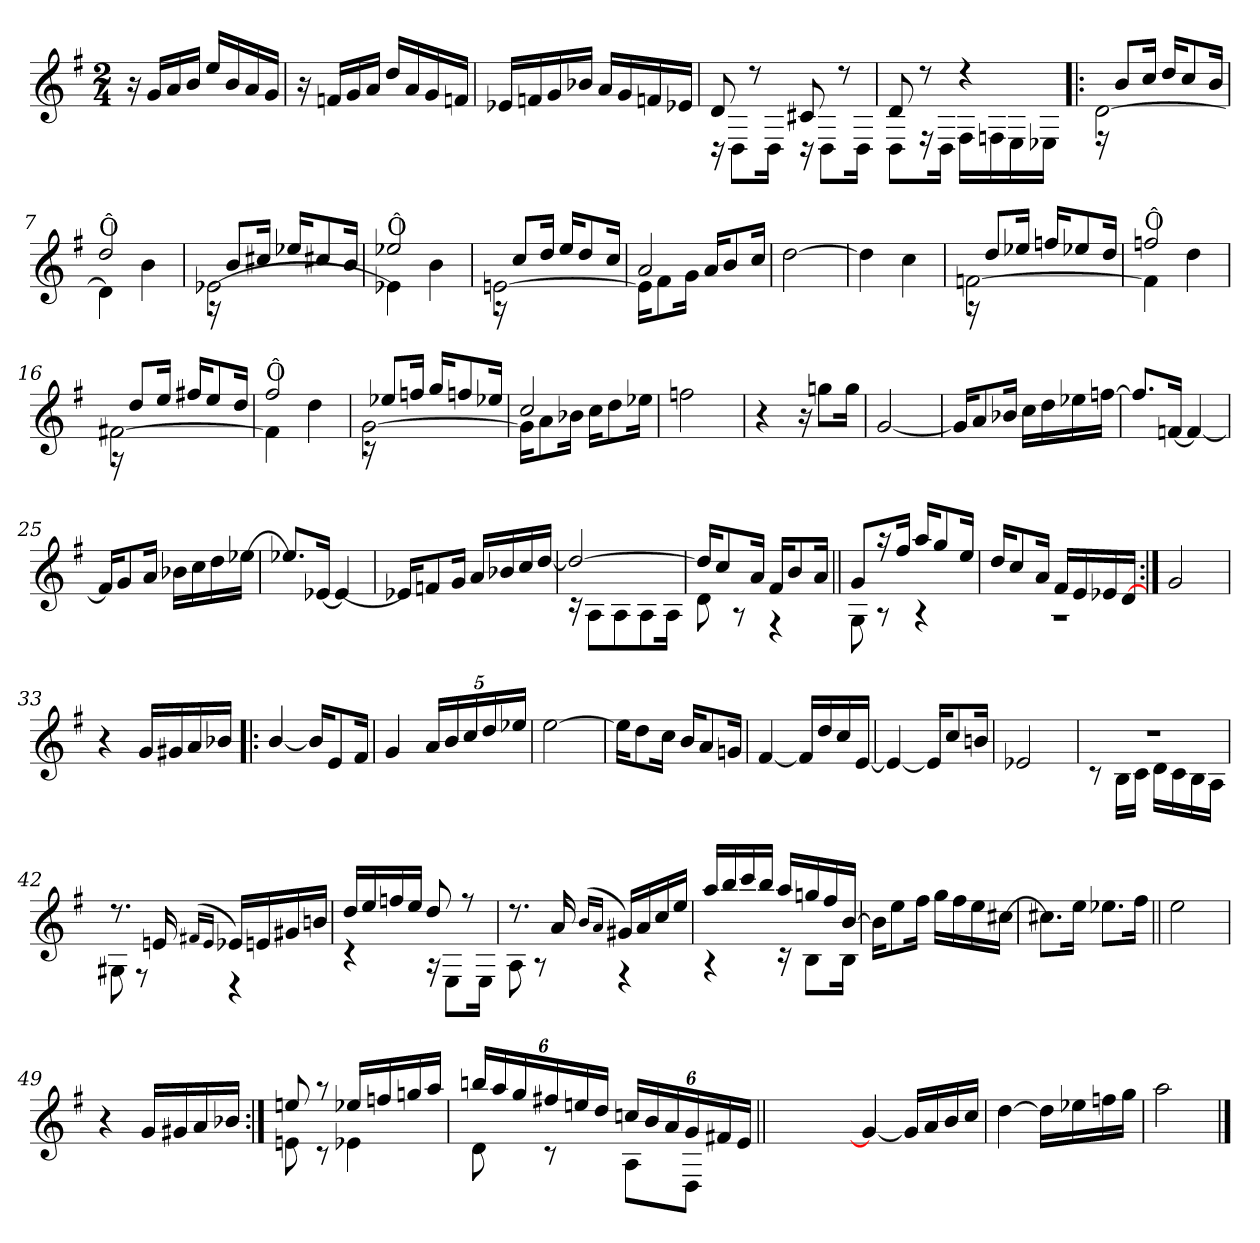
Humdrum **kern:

**kern
*part1
*staff1
*clefG2
*k[f#]
*G:
*M2/4
=1
16r
16g/LL
16a/
16b/JJ
16ee/LL
16b/
16a/
16g/JJ
=2
16r
16fn/LL
16g/
16a/JJ
16dd/LL
16a/
16g/
16fn/JJ
=3
16e-X/LL
16fn/
16g/
16b-X/JJ
16a/LL
16g/
16fn/
16e-X/JJ
=4
*^
8d/	16rC
.	8D!\L
8r	.
.	16D!\Jk
8c#X/	16rC
.	8D!\L
8r	.
.	16D!\Jk
!!LO:LB:g=z	!!
=5	=5
8d/	8D!\L
8r	16rE
.	16D!\Jk
4r	16F#!\LL
.	16Fn!\
.	16E!\
.	16E-X!\JJ
=6!|:	=6!|:
[<2d\	16r
.	8b!/L
.	16cc!/Jk
.	16dd!/KL
.	8cc!/
.	16b!/Jk
=7	=7
!LO:TX:a:t=Ô	!
4d\]	2dd!/
4b\	.
=8	=8
[<2e-X\	16r
.	8b!/L
.	16cc#X!/Jk
.	16ee-X!/KL
.	8cc#X!/
.	16b!/Jk
=9	=9
!LO:TX:a:t=Ô	!
4e-X\]	2ee-X!/
4b\	.
!!LO:LB:g=z	!!
=10	=10
[<2en\	16r
.	8cc!/L
.	16dd!/Jk
.	16ee!/KL
.	8dd!/
.	16cc!/Jk
=11	=11
16e\KL]	2a!/
8f#\	.
16g\Jk	.
16a/KL	.
8b/	.
16cc/Jk	.
*v	*v
=12
[2dd\
=13
4dd\]
4cc\
=14
*^
[<2fn\	16r
.	8dd!/L
.	16ee-X!/Jk
.	16ffn!/KL
.	8ee-X!/
.	16dd!/Jk
!!LO:LB:g=z	!!
=15	=15
!LO:TX:a:t=Ô	!
4fn\]	2ffn!/
4dd\	.
=16	=16
[<2f#X\	16r
.	8dd!/L
.	16ee!/Jk
.	16ff#X!/KL
.	8ee!/
.	16dd!/Jk
=17	=17
!LO:TX:a:t=Ô	!
4f#\]	2ff#!/
4dd\	.
=18	=18
[<2g\	16r
.	8ee-X!/L
.	16ffn!/Jk
.	16gg!/KL
.	8ffn!/
.	16ee-X!/Jk
=19	=19
16g\KL]	2cc!/
8a\	.
16b-X\Jk	.
16cc\KL	.
8dd\	.
16ee-X\Jk	.
*v	*v
!!LO:LB:g=z
=20
2ffn\
=21
4r
16r
8ggn\L
16gg\Jk
=22
[2g/
=23
16g/KL]
8a/
16b-X/Jk
16cc\LL
16dd\
16ee-X\
[16ffn\JJ
!!LO:LB:g=z
=24
8.ffn/L]
[16fn/Jk
4f/_
=25
16fn/KL]
8g/
16a/Jk
16b-X\LL
16cc\
16dd\
[16ee-X\JJ
=26
8.ee-X/L]
[16e-X/Jk
4e-/_
=27
16e-X/KL]
8fn/
16g/Jk
16a/LL
16b-X/
16cc/
[16dd/JJ
!!LO:LB:g=z
=28
*^
2dd/_	16rc
.	8A!\L
.	8A!\
.	8A!\
.	16A!\Jk
=29	=29
16dd/KL]	8d!\
8cc/	.
.	8rG
16a/Jk	.
16f#/KL	4rF
8b/	.
16a/Jk	.
=30||	=30||
8g/L	8G!\
16r	8rA
16ff#/Jk	.
16aa/KL	4rG
8gg/	.
16ee/Jk	.
=31	=31
16dd/KL	2rB
8cc/	.
16a/Jk	.
16f#/LL	.
16e/	.
16e-X/	.
[<16d/JJ	.
*v	*v
!!LO:LB:g=z
=32:|!
2g/
=33
4r
16g/LL
16g#X/
16a/
16b-X/JJ
=34!|:
[4b/
16b/KL]
8e/
16f#/Jk
=35
4g/
20a/LL
20b/
20cc/
20dd/
20ee-X/JJ
=36
[2ee\
!!LO:PB:g=z
=37
16ee\KL]
8dd\
16cc\Jk
16b/KL
8a/
16gn/Jk
=38
[4f#/
16f#/LL]
16dd/
16cc/
[16e/JJ
=39
4e/_
16e/KL]
8cc/
16bn/Jk
=40
2e-X/
!!LO:LB:g=z
=41
*^
2r	8rc
.	16B!\LL
.	16c!\JJ
.	16d!\LL
.	16c!\
.	16B!\
.	16A!\JJ
=42	=42
8.r	8G#X!\
.	8rF
16en/	.
(<16qf#X/LL	.
16qe/JJ	.
16e-X/LL)	4rD
16en/	.
16g#X/	.
16bn/JJ	.
=43	=43
16dd/LL	4rc
16ee/	.
16ffn/	.
16ee/JJ	.
8dd/	16rA
.	8E!\L
8r	.
.	16E!\Jk
=44	=44
8.r	8A!\
.	8rG
16a/	.
(<16qb/LL	.
16qa/JJ	.
16g#X/LL)	4rF
16a/	.
16cc/	.
16ee/JJ	.
!!LO:LB:g=z	!!
=45	=45
16aa/LL	4rA
16bb/	.
16ccc/	.
16bb/JJ	.
16aa/LL	16rc
16ggn/	8B!\L
16ff#/	.
[>16b/JJ	16B!\Jk
*v	*v
=46
16b\KL]
8ee\
16ff#\Jk
16gg\LL
16ff#\
16ee\
[16cc#X\JJ
=47
8.cc#X\L]
16ee\Jk
8.ee-X\L
16ff#\Jk
=48||
2ee\
=49
4r
16g/LL
16g#X/
16a/
16b-X/JJ
!!LO:LB:g=z
=50:|!
*^
8een/	8en!\
8raa	8rc
16ee-X/LL	4e-X!\
16ffn/	.
16ggn/	.
16aa/JJ	.
=51	=51
24bbn/LL	8d!\
24aa/	.
24gg/	.
24ff#X/	8rc
24een/	.
24dd/JJ	.
24ccn/LL	8A!\L
24b/	.
24a/	.
24g/	8D!\J
24f#X/	.
24e/JJ	.
*v	*v
=51X511||
2ryy
!!LO:LB:g=z
=52-
4g/_
16g/LL]
16a/
16b/
16cc/JJ
=53
[4dd\
16dd\LL]
16ee-X\
16ffn\
16gg\JJ
=54
2aa\
==
*-
